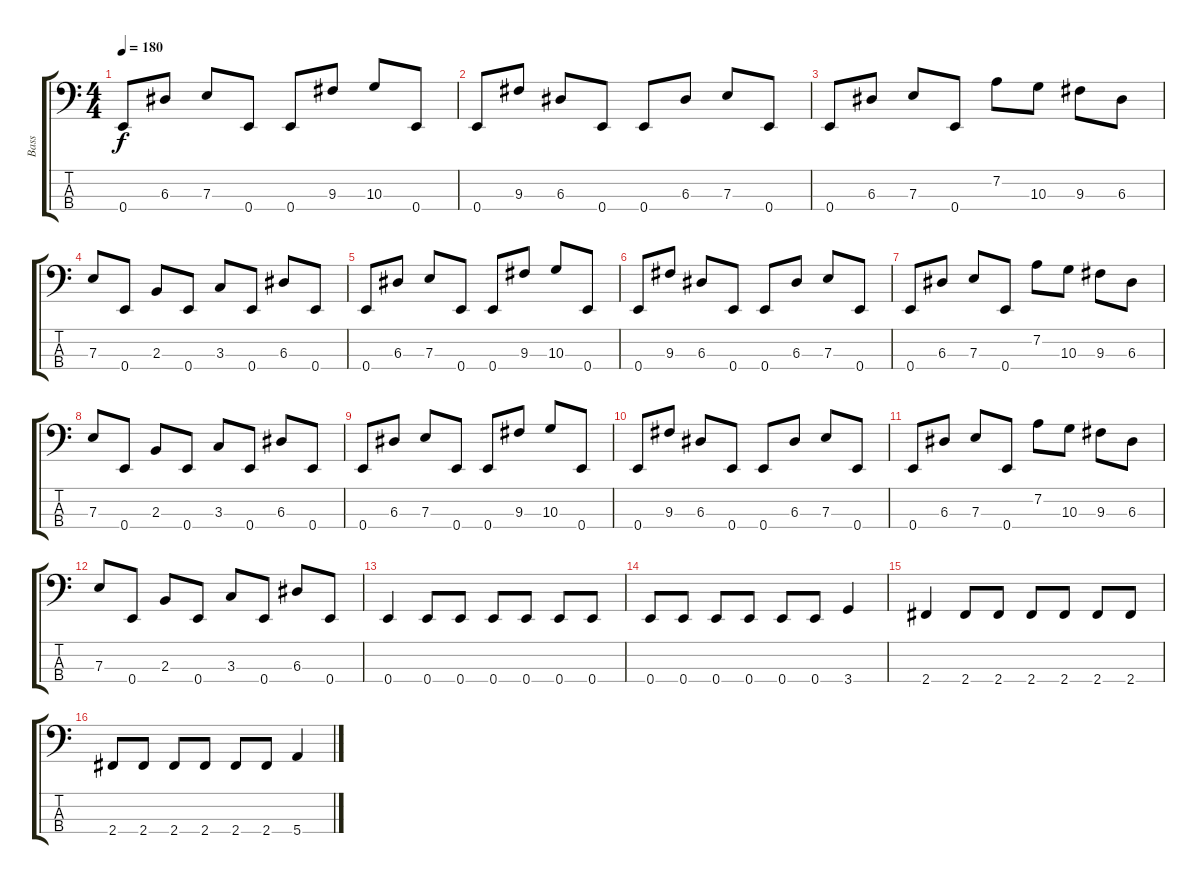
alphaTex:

\track ("Bass" "Bass") {instrument electricbasspick}
\staff {score tabs}
\tuning (G2 D2 A1 E1) {hide}
\ts (4 4)
\tempo 180
\clef f4
\ks c
0.4.8{dy f} 6.3.8 7.3.8 0.4.8 0.4.8 9.3.8 10.3.8 0.4.8 |
0.4.8 9.3.8 6.3.8 0.4.8 0.4.8 6.3.8 7.3.8 0.4.8 |
0.4.8 6.3.8 7.3.8 0.4.8 7.2.8 10.3.8 9.3.8 6.3.8 |
7.3.8 0.4.8 2.3.8 0.4.8 3.3.8 0.4.8 6.3.8 0.4.8 |
0.4.8 6.3.8 7.3.8 0.4.8 0.4.8 9.3.8 10.3.8 0.4.8 |
0.4.8 9.3.8 6.3.8 0.4.8 0.4.8 6.3.8 7.3.8 0.4.8 |
0.4.8 6.3.8 7.3.8 0.4.8 7.2.8 10.3.8 9.3.8 6.3.8 |
7.3.8 0.4.8 2.3.8 0.4.8 3.3.8 0.4.8 6.3.8 0.4.8 |
0.4.8 6.3.8 7.3.8 0.4.8 0.4.8 9.3.8 10.3.8 0.4.8 |
0.4.8 9.3.8 6.3.8 0.4.8 0.4.8 6.3.8 7.3.8 0.4.8 |
0.4.8 6.3.8 7.3.8 0.4.8 7.2.8 10.3.8 9.3.8 6.3.8 |
7.3.8 0.4.8 2.3.8 0.4.8 3.3.8 0.4.8 6.3.8 0.4.8 |
0.4.4 0.4.8 0.4.8 0.4.8 0.4.8 0.4.8 0.4.8 |
0.4.8 0.4.8 0.4.8 0.4.8 0.4.8 0.4.8 3.4.4 |
2.4.4 2.4.8 2.4.8 2.4.8 2.4.8 2.4.8 2.4.8 |
2.4.8 2.4.8 2.4.8 2.4.8 2.4.8 2.4.8 5.4.4
